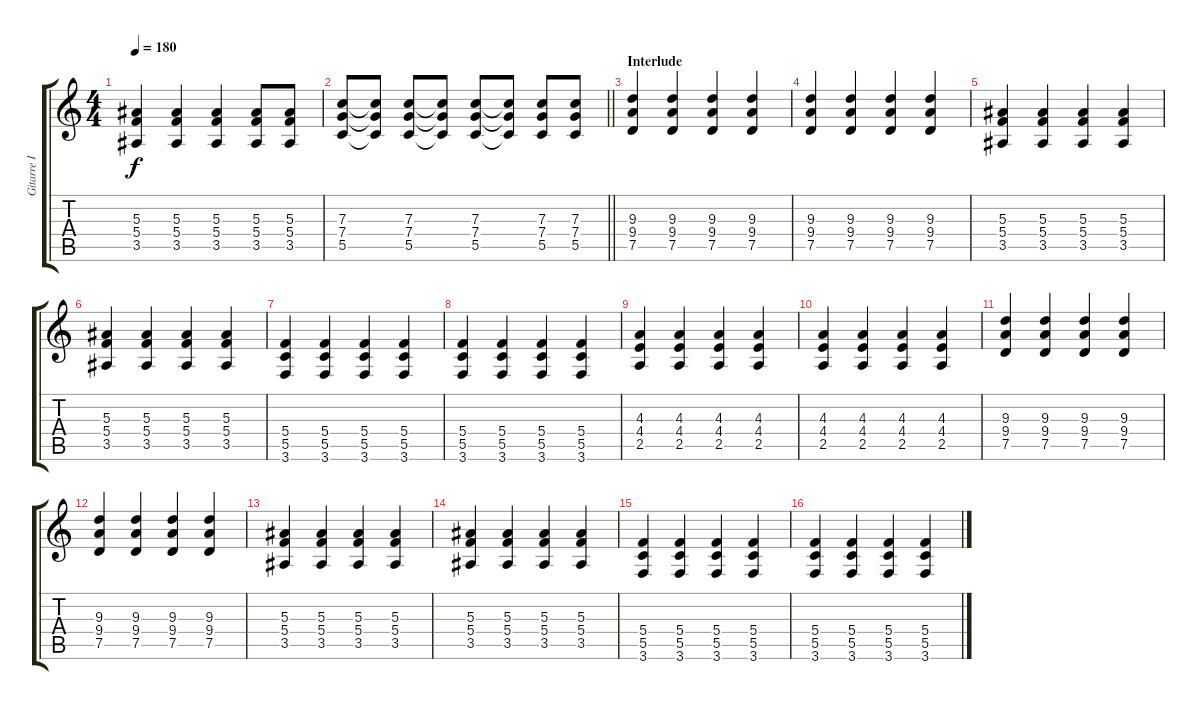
\track ("Gitarre I (Rhythm)" "Gitarre I ") {instrument distortionguitar}
\staff {score tabs}
\tuning (D4 A3 F3 C3 G2 D2) {hide}
\ts (4 4)
\tempo 180
\clef g2
\ks c
(5.3 5.4 3.5).4{dy f} (5.3 5.4 3.5).4 (5.3 5.4 3.5).4 (5.3 5.4 3.5).8 (5.3 5.4 3.5).8 |
\barLineRight lightlight
(7.3 7.4 5.5).8 (7.3{t} 7.4{t} 5.5{t}).8 (7.3 7.4 5.5).8 (7.3{t} 7.4{t} 5.5{t}).8 (7.3 7.4 5.5).8 (7.3{t} 7.4{t} 5.5{t}).8 (7.3 7.4 5.5).8 (7.3 7.4 5.5).8 |
\section ("" "Interlude")
(9.3 9.4 7.5).4 (9.3 9.4 7.5).4 (9.3 9.4 7.5).4 (9.3 9.4 7.5).4 |
(9.3 9.4 7.5).4 (9.3 9.4 7.5).4 (9.3 9.4 7.5).4 (9.3 9.4 7.5).4 |
(5.3 5.4 3.5).4 (5.3 5.4 3.5).4 (5.3 5.4 3.5).4 (5.3 5.4 3.5).4 |
(5.3 5.4 3.5).4 (5.3 5.4 3.5).4 (5.3 5.4 3.5).4 (5.3 5.4 3.5).4 |
(5.4 5.5 3.6).4 (5.4 5.5 3.6).4 (5.4 5.5 3.6).4 (5.4 5.5 3.6).4 |
(5.4 5.5 3.6).4 (5.4 5.5 3.6).4 (5.4 5.5 3.6).4 (5.4 5.5 3.6).4 |
(4.3 4.4 2.5).4 (4.3 4.4 2.5).4 (4.3 4.4 2.5).4 (4.3 4.4 2.5).4 |
(4.3 4.4 2.5).4 (4.3 4.4 2.5).4 (4.3 4.4 2.5).4 (4.3 4.4 2.5).4 |
(9.3 9.4 7.5).4 (9.3 9.4 7.5).4 (9.3 9.4 7.5).4 (9.3 9.4 7.5).4 |
(9.3 9.4 7.5).4 (9.3 9.4 7.5).4 (9.3 9.4 7.5).4 (9.3 9.4 7.5).4 |
(5.3 5.4 3.5).4 (5.3 5.4 3.5).4 (5.3 5.4 3.5).4 (5.3 5.4 3.5).4 |
(5.3 5.4 3.5).4 (5.3 5.4 3.5).4 (5.3 5.4 3.5).4 (5.3 5.4 3.5).4 |
(5.4 5.5 3.6).4 (5.4 5.5 3.6).4 (5.4 5.5 3.6).4 (5.4 5.5 3.6).4 |
(5.4 5.5 3.6).4 (5.4 5.5 3.6).4 (5.4 5.5 3.6).4 (5.4 5.5 3.6).4
